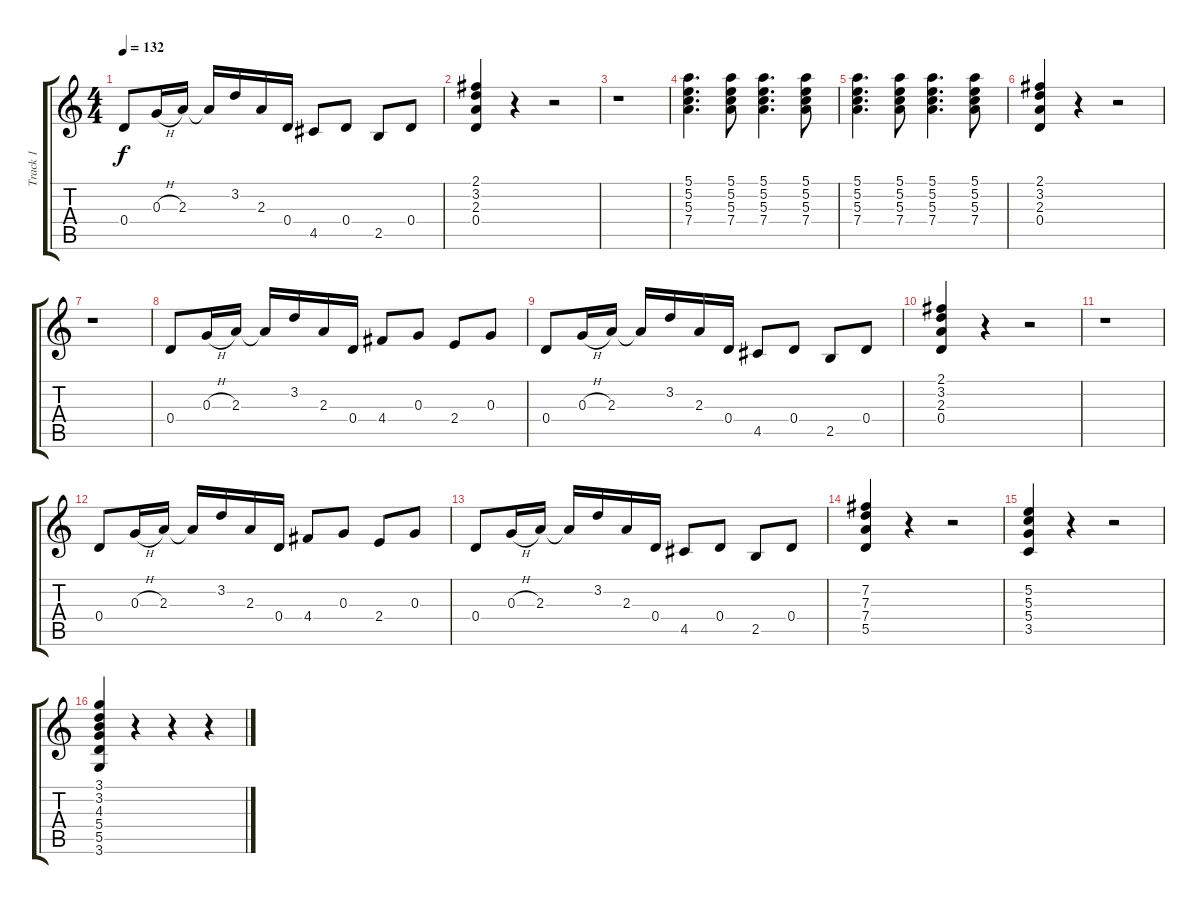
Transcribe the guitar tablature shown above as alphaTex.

\track ("Track 1" "Track 1") {instrument acousticguitarsteel}
\staff {score tabs}
\tuning (E4 B3 G3 D3 A2 E2) {hide}
\ts (4 4)
\tempo 132
\clef g2
\ks c
0.4.8{dy f} 0.3{h}.16 2.3.16 2.3{t}.16 3.2.16 2.3.16 0.4.16 4.5.8 0.4.8 2.5.8 0.4.8 |
(2.1 3.2 2.3 0.4).4 r.4 r.2 |
r.1 |
(5.1 5.2 5.3 7.4).4{d} (5.1 5.2 5.3 7.4).8 (5.1 5.2 5.3 7.4).4{d} (5.1 5.2 5.3 7.4).8 |
(5.1 5.2 5.3 7.4).4{d} (5.1 5.2 5.3 7.4).8 (5.1 5.2 5.3 7.4).4{d} (5.1 5.2 5.3 7.4).8 |
(2.1 3.2 2.3 0.4).4 r.4 r.2 |
r.1 |
0.4.8 0.3{h}.16 2.3.16 2.3{t}.16 3.2.16 2.3.16 0.4.16 4.4.8 0.3.8 2.4.8 0.3.8 |
0.4.8 0.3{h}.16 2.3.16 2.3{t}.16 3.2.16 2.3.16 0.4.16 4.5.8 0.4.8 2.5.8 0.4.8 |
(2.1 3.2 2.3 0.4).4 r.4 r.2 |
r.1 |
0.4.8 0.3{h}.16 2.3.16 2.3{t}.16 3.2.16 2.3.16 0.4.16 4.4.8 0.3.8 2.4.8 0.3.8 |
0.4.8 0.3{h}.16 2.3.16 2.3{t}.16 3.2.16 2.3.16 0.4.16 4.5.8 0.4.8 2.5.8 0.4.8 |
(7.2 7.3 7.4 5.5).4 r.4 r.2 |
(5.2 5.3 5.4 3.5).4 r.4 r.2 |
(3.1 3.2 4.3 5.4 5.5 3.6).4 r.4 r.4 r.4
